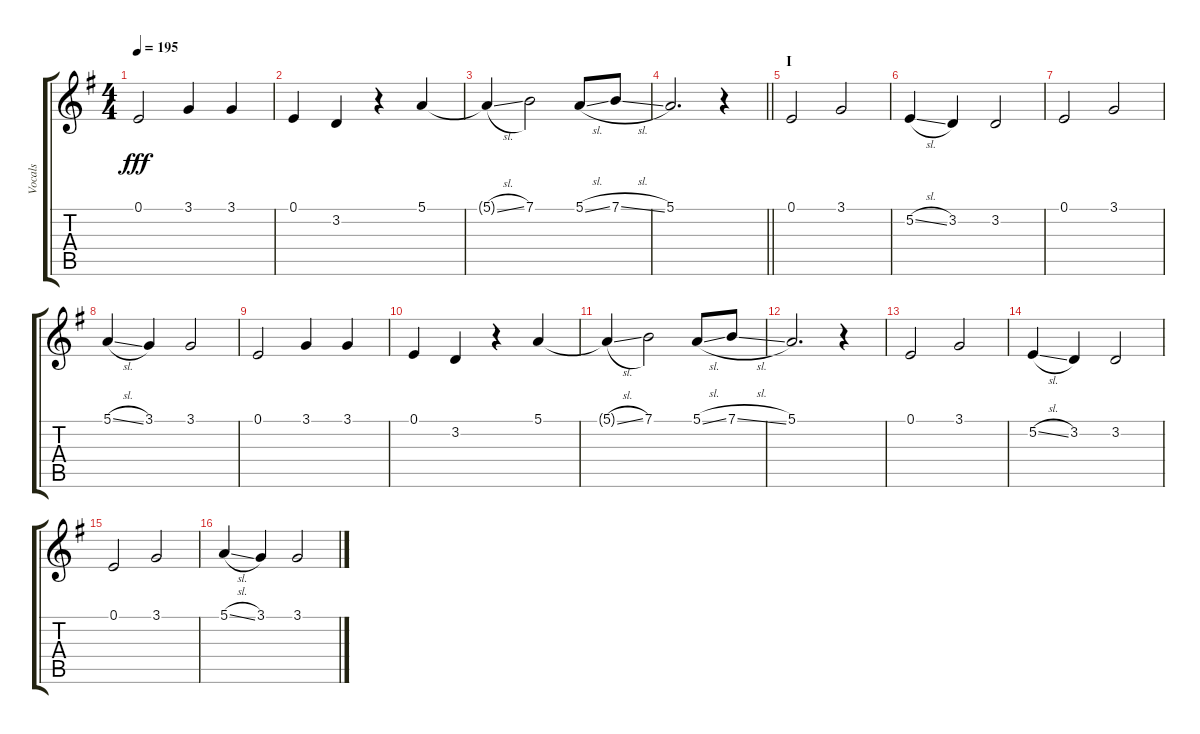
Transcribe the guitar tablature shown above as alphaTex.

\track ("Vocals" "Vocals") {instrument voiceoohs}
\staff {score tabs}
\tuning (E4 B3 G3 D3 A2 E2) {hide}
\ts (4 4)
\tempo 195
\clef g2
\ks g
0.1.2{dy fff} 3.1.4 3.1.4 |
0.1.4 3.2.4 r.4 5.1.4 |
5.1{sl t}.4 7.1.2 5.1{sl}.8 7.1{sl}.8 |
\barLineRight lightlight
5.1.2{d} r.4 |
\section ("" "I")
0.1.2 3.1.2 |
5.2{sl}.4 3.2.4 3.2.2 |
0.1.2 3.1.2 |
5.1{sl}.4 3.1.4 3.1.2 |
0.1.2 3.1.4 3.1.4 |
0.1.4 3.2.4 r.4 5.1.4 |
5.1{sl t}.4 7.1.2 5.1{sl}.8 7.1{sl}.8 |
5.1.2{d} r.4 |
0.1.2 3.1.2 |
5.2{sl}.4 3.2.4 3.2.2 |
0.1.2 3.1.2 |
5.1{sl}.4 3.1.4 3.1.2
